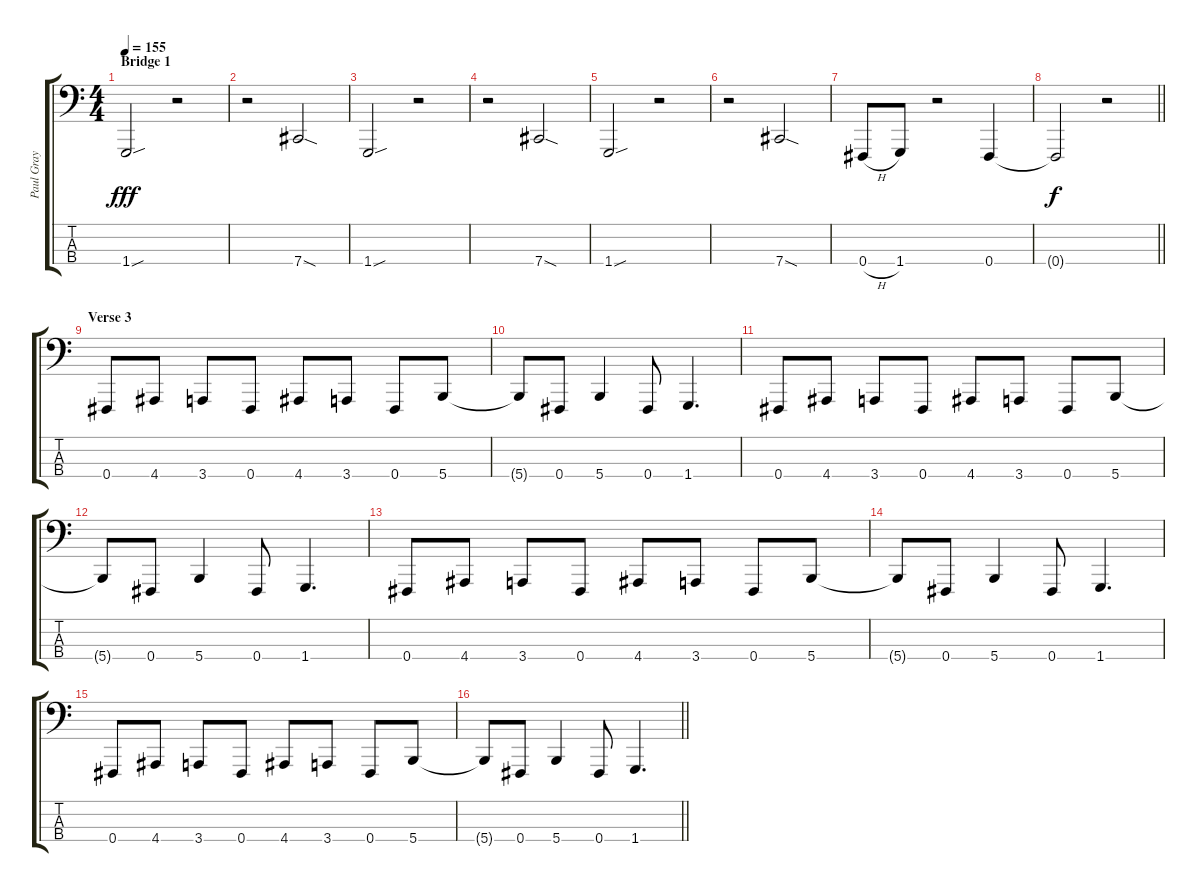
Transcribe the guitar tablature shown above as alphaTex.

\track ("Paul Gray" "Paul Gray") {instrument electricbasspick}
\staff {score tabs}
\tuning (E2 B1 Gb1 Gb0) {hide}
\ts (4 4)
\section ("" "Bridge 1")
\tempo 155
\clef f4
\ks c
1.4{sou}.2{dy fff volume 16} r.2 |
r.2 7.4{sod}.2 |
1.4{sou}.2 r.2 |
r.2 7.4{sod}.2 |
1.4{sou}.2 r.2 |
r.2 7.4{sod}.2 |
0.4{h}.8 1.4.8 r.2 0.4.4 |
\barLineRight lightlight
0.4{t}.2{dy f} r.2 |
\section ("" "Verse 3")
0.4.8 4.4.8 3.4.8 0.4.8 4.4.8 3.4.8 0.4.8 5.4.8 |
5.4{t}.8 0.4.8 5.4.4 0.4.8 1.4.4{d} |
0.4.8 4.4.8 3.4.8 0.4.8 4.4.8 3.4.8 0.4.8 5.4.8 |
5.4{t}.8 0.4.8 5.4.4 0.4.8 1.4.4{d} |
0.4.8 4.4.8 3.4.8 0.4.8 4.4.8 3.4.8 0.4.8 5.4.8 |
5.4{t}.8 0.4.8 5.4.4 0.4.8 1.4.4{d} |
0.4.8 4.4.8 3.4.8 0.4.8 4.4.8 3.4.8 0.4.8 5.4.8 |
\barLineRight lightlight
5.4{t}.8 0.4.8 5.4.4 0.4.8 1.4.4{d}
